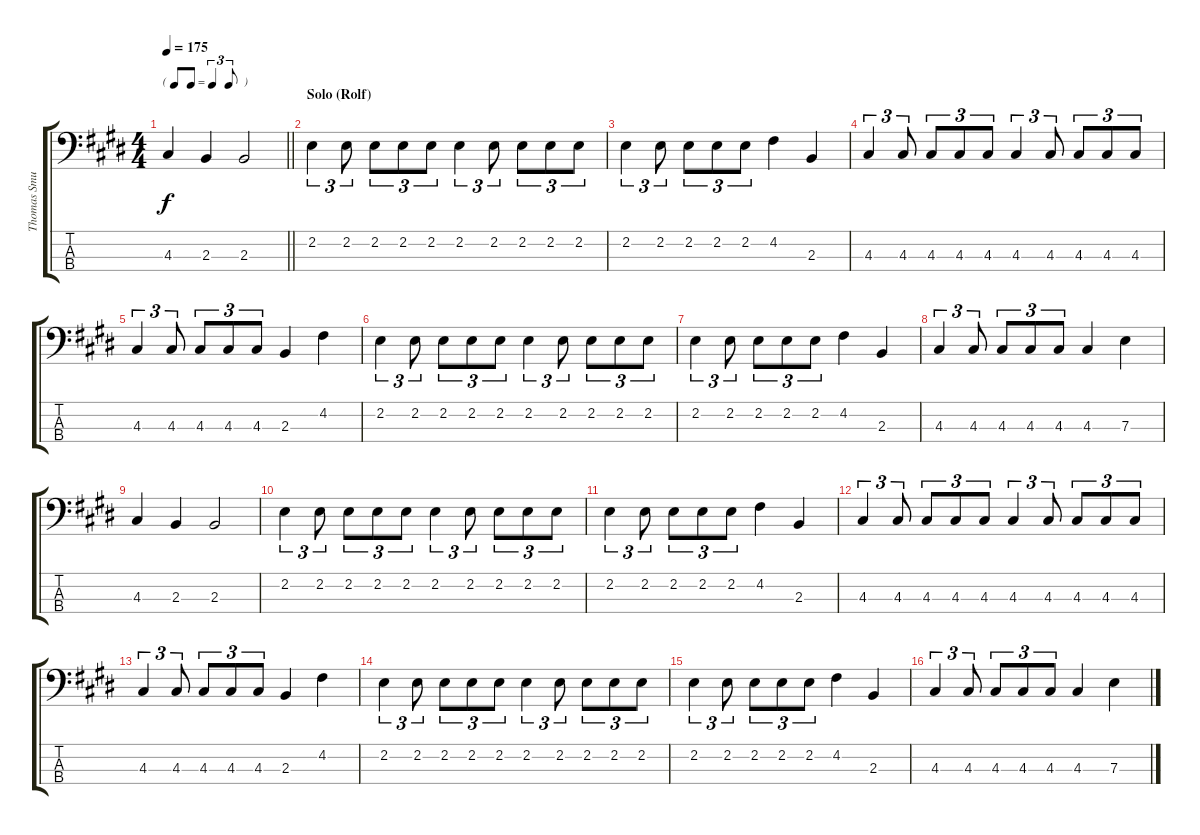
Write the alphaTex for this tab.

\track ("Thomas Smuszynski" "Thomas Smu") {instrument electricbasspick}
\staff {score tabs}
\tuning (G2 D2 A1 E1) {hide}
\ts (4 4)
\tf triplet8th
\tempo 175
\clef f4
\barLineRight lightlight
\ks c#minor
4.3.4{dy f} 2.3.4 2.3.2 |
\section ("" "Solo (Rolf)")
2.2.4{tu (3 2)} 2.2.8{tu (3 2)} 2.2.8{tu (3 2)} 2.2.8{tu (3 2)} 2.2.8{tu (3 2)} 2.2.4{tu (3 2)} 2.2.8{tu (3 2)} 2.2.8{tu (3 2)} 2.2.8{tu (3 2)} 2.2.8{tu (3 2)} |
2.2.4{tu (3 2)} 2.2.8{tu (3 2)} 2.2.8{tu (3 2)} 2.2.8{tu (3 2)} 2.2.8{tu (3 2)} 4.2.4 2.3.4 |
4.3.4{tu (3 2)} 4.3.8{tu (3 2)} 4.3.8{tu (3 2)} 4.3.8{tu (3 2)} 4.3.8{tu (3 2)} 4.3.4{tu (3 2)} 4.3.8{tu (3 2)} 4.3.8{tu (3 2)} 4.3.8{tu (3 2)} 4.3.8{tu (3 2)} |
4.3.4{tu (3 2)} 4.3.8{tu (3 2)} 4.3.8{tu (3 2)} 4.3.8{tu (3 2)} 4.3.8{tu (3 2)} 2.3.4 4.2.4 |
2.2.4{tu (3 2)} 2.2.8{tu (3 2)} 2.2.8{tu (3 2)} 2.2.8{tu (3 2)} 2.2.8{tu (3 2)} 2.2.4{tu (3 2)} 2.2.8{tu (3 2)} 2.2.8{tu (3 2)} 2.2.8{tu (3 2)} 2.2.8{tu (3 2)} |
2.2.4{tu (3 2)} 2.2.8{tu (3 2)} 2.2.8{tu (3 2)} 2.2.8{tu (3 2)} 2.2.8{tu (3 2)} 4.2.4 2.3.4 |
4.3.4{tu (3 2)} 4.3.8{tu (3 2)} 4.3.8{tu (3 2)} 4.3.8{tu (3 2)} 4.3.8{tu (3 2)} 4.3.4 7.3.4 |
4.3.4 2.3.4 2.3.2 |
2.2.4{tu (3 2)} 2.2.8{tu (3 2)} 2.2.8{tu (3 2)} 2.2.8{tu (3 2)} 2.2.8{tu (3 2)} 2.2.4{tu (3 2)} 2.2.8{tu (3 2)} 2.2.8{tu (3 2)} 2.2.8{tu (3 2)} 2.2.8{tu (3 2)} |
2.2.4{tu (3 2)} 2.2.8{tu (3 2)} 2.2.8{tu (3 2)} 2.2.8{tu (3 2)} 2.2.8{tu (3 2)} 4.2.4 2.3.4 |
4.3.4{tu (3 2)} 4.3.8{tu (3 2)} 4.3.8{tu (3 2)} 4.3.8{tu (3 2)} 4.3.8{tu (3 2)} 4.3.4{tu (3 2)} 4.3.8{tu (3 2)} 4.3.8{tu (3 2)} 4.3.8{tu (3 2)} 4.3.8{tu (3 2)} |
4.3.4{tu (3 2)} 4.3.8{tu (3 2)} 4.3.8{tu (3 2)} 4.3.8{tu (3 2)} 4.3.8{tu (3 2)} 2.3.4 4.2.4 |
2.2.4{tu (3 2)} 2.2.8{tu (3 2)} 2.2.8{tu (3 2)} 2.2.8{tu (3 2)} 2.2.8{tu (3 2)} 2.2.4{tu (3 2)} 2.2.8{tu (3 2)} 2.2.8{tu (3 2)} 2.2.8{tu (3 2)} 2.2.8{tu (3 2)} |
2.2.4{tu (3 2)} 2.2.8{tu (3 2)} 2.2.8{tu (3 2)} 2.2.8{tu (3 2)} 2.2.8{tu (3 2)} 4.2.4 2.3.4 |
4.3.4{tu (3 2)} 4.3.8{tu (3 2)} 4.3.8{tu (3 2)} 4.3.8{tu (3 2)} 4.3.8{tu (3 2)} 4.3.4 7.3.4
